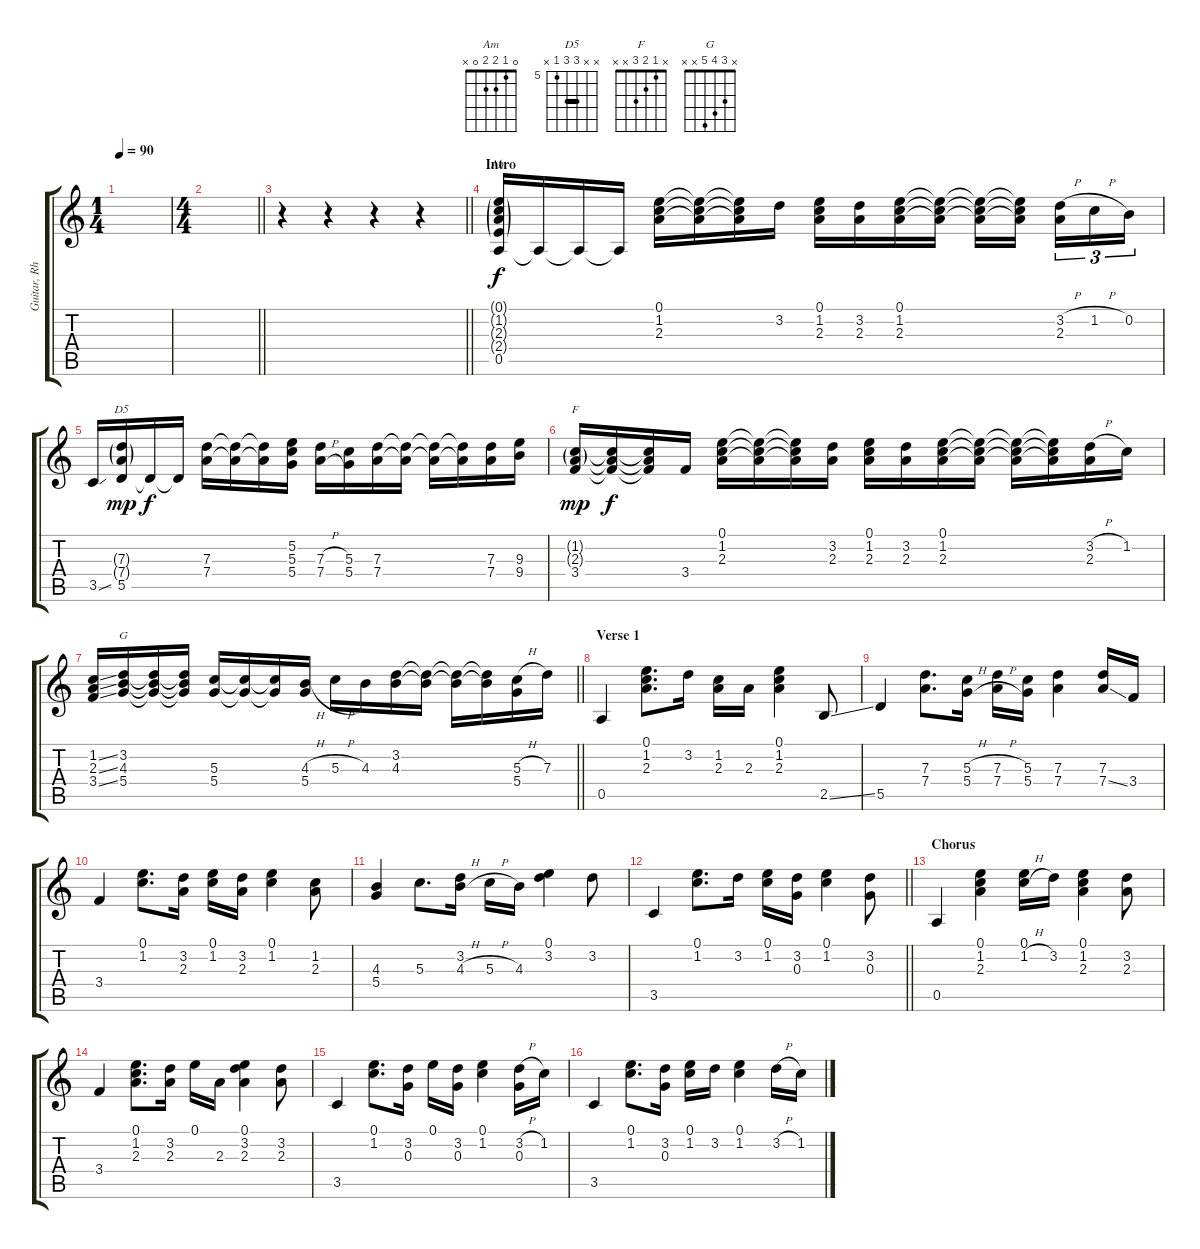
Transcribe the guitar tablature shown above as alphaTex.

\track ("Guitar, Rhythm (Bono)" "Guitar, Rh") {instrument electricguitarjazz}
\staff {score tabs}
\tuning (E4 B3 G3 D3 A2 E2) {hide}
\chord ("Am" 0 1 2 2 0 x)
\chord ("D5" x x 7 7 5 x) {firstfret 5 barre 7}
\chord ("F" x 1 2 3 x x)
\chord ("G" x 3 4 5 x x)
\ts (1 4)
\tempo 90
\clef g2
\ks c
|
\ts (4 4)
\barLineRight lightlight
|
\barLineRight lightlight
r.4 r.4 r.4 r.4 |
\section ("" "Intro")
(0.1{g} 1.2{g} 2.3{g} 2.4{g} 0.5).16{ch "Am"} 0.5{t}.16{dy f} 0.5{t}.16 0.5{t}.16 (0.1 1.2 2.3).16 (0.1{t} 1.2{t} 2.3{t}).16 (0.1{t} 1.2{t} 2.3{t}).16 3.2.16 (0.1 1.2 2.3).16 (3.2 2.3).16 (0.1 1.2 2.3).16 (0.1{t} 1.2{t} 2.3{t}).16 (0.1{t} 1.2{t} 2.3{t}).16 (0.1{t} 1.2{t} 2.3{t}).16{beam splitsecondary} (3.2{h} 2.3).16{tu (3 2)} 1.2{h}.16{tu (3 2)} 0.2.16{tu (3 2)} |
3.5{ss}.16 (7.3{g} 7.4{g} 5.5).16{ch "D5" dy mp} 5.5{t}.16{dy f} 5.5{t}.16 (7.3 7.4).16 (7.3{t} 7.4{t}).16 (7.3{t} 7.4{t}).16 (5.2 5.3 5.4).16 (7.3{h} 7.4{h}).16 (5.3 5.4).16 (7.3 7.4).16 (7.3{t} 7.4{t}).16 (7.3{t} 7.4{t}).16 (7.3{t} 7.4{t}).16 (7.3 7.4).16 (9.3 9.4).16 |
(1.2{g} 2.3{g} 3.4).16{ch "F" dy mp} (1.2{t} 2.3{t} 3.4{t}).16{dy f} (1.2{t} 2.3{t} 3.4{t}).16 3.4.16 (0.1 1.2 2.3).16 (0.1{t} 1.2{t} 2.3{t}).16 (0.1{t} 1.2{t} 2.3{t}).16 (3.2 2.3).16 (0.1 1.2 2.3).16 (3.2 2.3).16 (0.1 1.2 2.3).16 (0.1{t} 1.2{t} 2.3{t}).16 (0.1{t} 1.2{t} 2.3{t}).16 (0.1{t} 1.2{t} 2.3{t}).16 (3.2{h} 2.3).16 1.2.16 |
\barLineRight lightlight
(1.2{ss} 2.3{ss} 3.4{ss}).16 (3.2 4.3 5.4).16{ch "G"} (3.2{t} 4.3{t} 5.4{t}).16 (3.2{t} 4.3{t} 5.4{t}).16 (5.3 5.4).16 (5.3{t} 5.4{t}).16 (5.3{t} 5.4{t}).16 (4.3{h} 5.4).16 5.3{h}.16 4.3.16 (3.2 4.3).16 (3.2{t} 4.3{t}).16 (3.2{t} 4.3{t}).16 (3.2{t} 4.3{t}).16 (5.3{h} 5.4).16 7.3.16 |
\section ("" "Verse 1")
0.5.4 (0.1 1.2 2.3).8{d} 3.2.16 (1.2 2.3).16 2.3.16 (0.1 1.2 2.3).4 2.5{ss}.8 |
5.5.4 (7.3 7.4).8{d} (5.3{h} 5.4{h}).16 (7.3{h} 7.4{h}).16 (5.3 5.4).16 (7.3 7.4).4 (7.3 7.4{ss}).16 3.4.16 |
3.4.4 (0.1 1.2).8{d} (3.2 2.3).16 (0.1 1.2).16 (3.2 2.3).16 (0.1 1.2).4 (1.2 2.3).8 |
(4.3 5.4).4 5.3.8{d} (3.2 4.3{h}).16 5.3{h}.16 4.3.16 (0.1 3.2).4 3.2.8 |
\barLineRight lightlight
3.5.4 (0.1 1.2).8{d} 3.2.16 (0.1 1.2).16 (3.2 0.3).16 (0.1 1.2).4 (3.2 0.3).8 |
\section ("" "Chorus")
0.5.4 (0.1 1.2 2.3).4 (0.1 1.2{h}).16 3.2.16 (0.1 1.2 2.3).4 (3.2 2.3).8 |
3.4.4 (0.1 1.2 2.3).8{d} (3.2 2.3).16 0.1.16 2.3.16 (0.1 3.2 2.3).4 (3.2 2.3).8 |
3.5.4 (0.1 1.2).8{d} (3.2 0.3).16 0.1.16 (3.2 0.3).16 (0.1 1.2).4 (3.2{h} 0.3).16 1.2.16 |
3.5.4 (0.1 1.2).8{d} (3.2 0.3).16 (0.1 1.2).16 3.2.16 (0.1 1.2).4 3.2{h}.16 1.2.16
